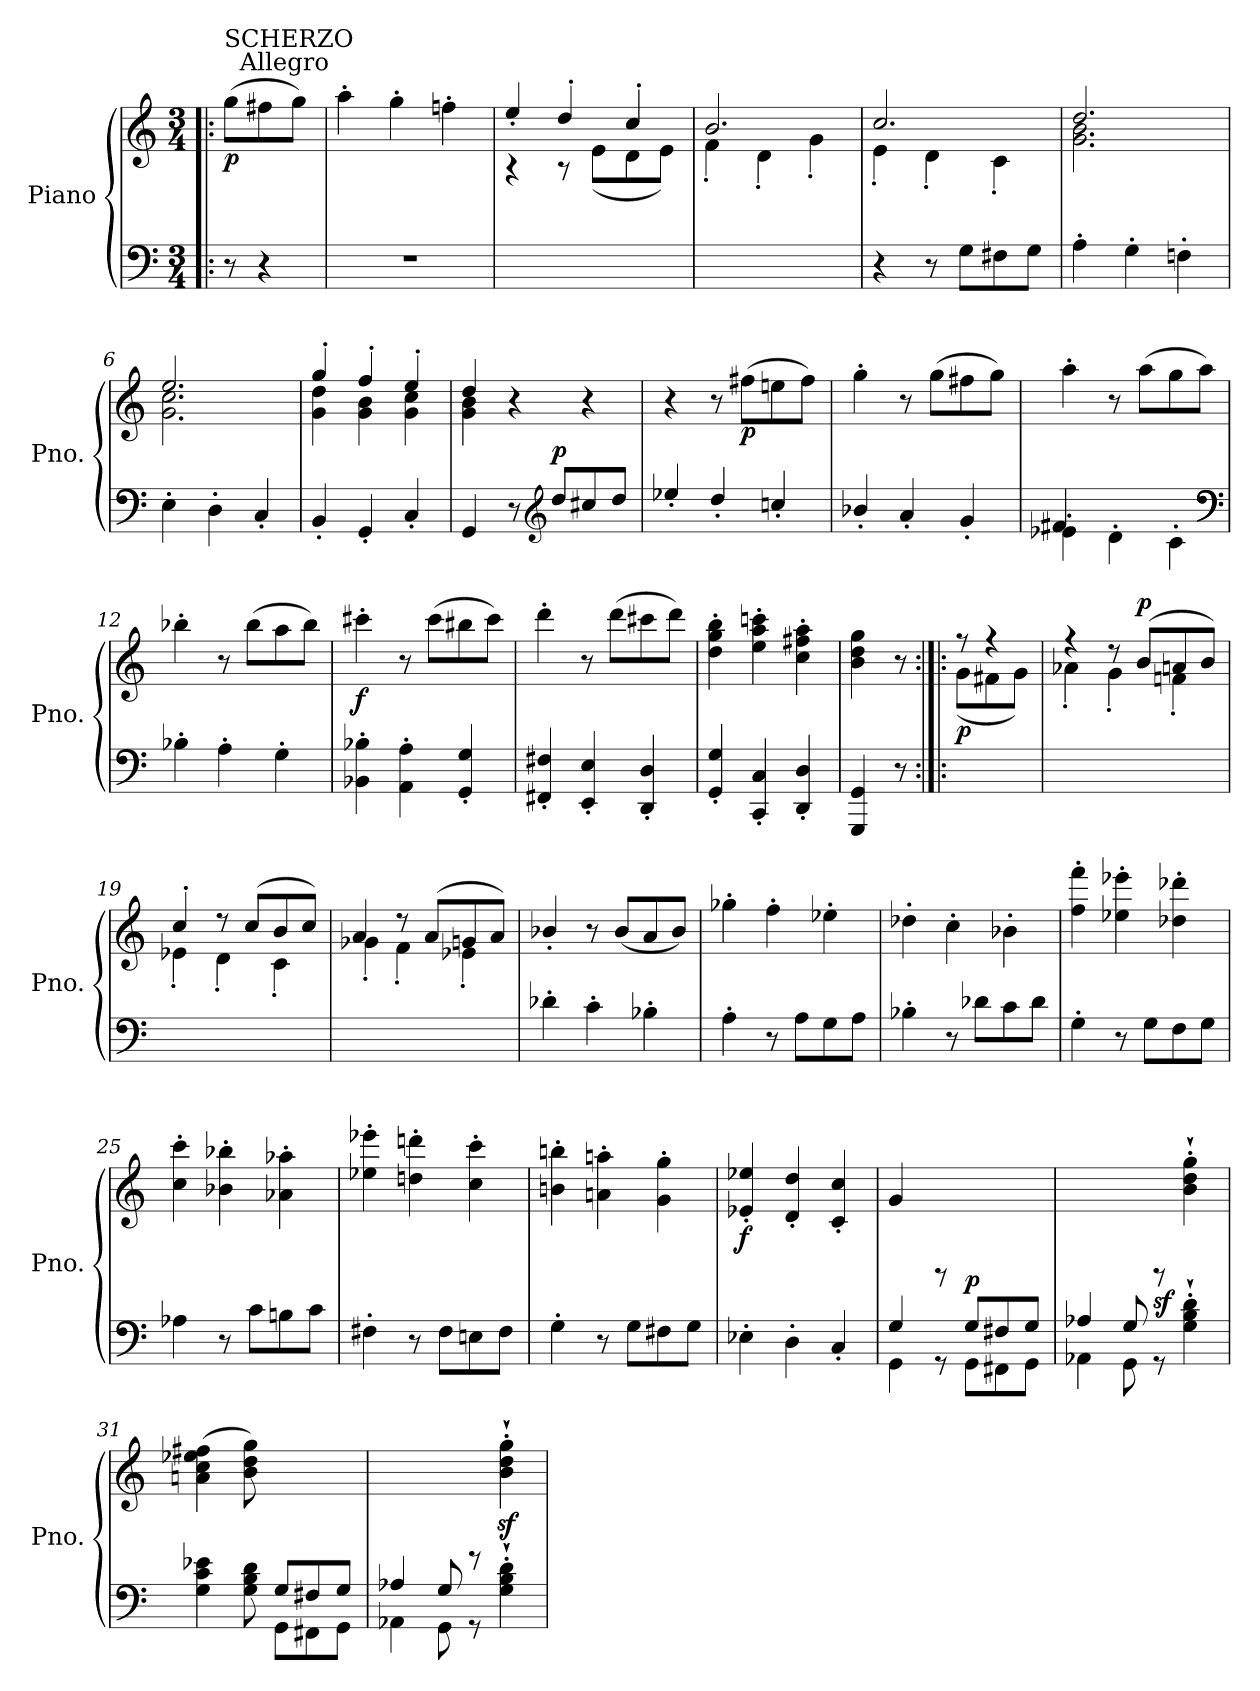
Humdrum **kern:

**kern	**kern	**dynam
*part1	*part1	*part1
*staff2	*staff1	*staff1/2
*I"Piano	*	*
*I'Pno.	*	*
*clefF4	*clefG2	*
*k[]	*k[]	*
*C:	*C:	*
*M3/4	*M3/4	*
=!|:	=!|:	=!|:
!	!LO:TX:a:t=SCHERZO\n    Allegro	!
!	!	!LO:DY:b
8r	(8gg\L	p
4r	8ff#X\	.
.	8gg\J)	.
=1	=1	=1
2.r	4aa'\	.
.	4gg'\	.
.	4ffn'\	.
=2	=2	=2
*	*^	*
4raa	4ee'/	4.ryy	.
8raa	4dd'/	.	.
4.ryy	.	(8e\L	.
.	4cc'/	8d\	.
.	.	8e\J)	.
=3	=3	=3	=3
2.ryy	2.b/	4f'\	.
.	.	4d'\	.
.	.	4g'\	.
=4	=4	=4	=4
4r	2.cc/	4e'\	.
8r	.	4d'\	.
8G\L	.	.	.
8F#X\	.	4c'\	.
8G\J	.	.	.
=5	=5	=5	=5
4A'\	2.dd/	2.g\ 2.b\	.
4G'\	.	.	.
4Fn'\	.	.	.
=6	=6	=6	=6
4E'\	2.ee/	2.g\ 2.cc\	.
4D'\	.	.	.
4C'/	.	.	.
=7	=7	=7	=7
4BB'/	4gg'/	4g\ 4dd\	.
4GG'/	4ff'/	4g\ 4b\	.
4C'/	4ee'/	4g\ 4cc\	.
!!LO:LB:g=z	!!
=8	=8	=8	=8
4GG/	4dd/	4g\ 4b\	.
8r	4r	2ryy	.
*clefG2	*	*	*
!	!	!	!LO:DY:a=2
8dd/L	.	.	p
8cc#X/	4r	.	.
8dd/J	.	.	.
*	*v	*v	*
=9	=9	=9
4ee-X'/	4r	.
4dd'/	8r	.
!	!	!LO:DY:b
.	(8ff#X\L	p
4ccn'/	8een\	.
.	8ff#\J)	.
=10	=10	=10
4b-X'/	4gg'\	.
4a'/	8r	.
.	(8gg\L	.
4g'/	8ff#X\	.
.	8gg\J)	.
=11	=11	=11
*^	*	*
4e-X'\	4f#X/	4aa'\	.
4d'\	2ryy	8r	.
.	.	(8aa\L	.
4c'\	.	8gg\	.
.	.	8aa\J)	.
*v	*v	*	*
*clefF4	*	*
=12	=12	=12
4B-X'\	4bb-X'\	.
4A'\	8r	.
.	(8bb-\L	.
4G'\	8aa\	.
.	8bb-\J)	.
=13	=13	=13
!	!	!LO:DY:b
4BB-X\' 4B-X\'	4ccc#X'\	f
4AA\' 4A\'	8r	.
.	(8ccc#\L	.
4GG/' 4G/'	8bb#X\	.
.	8ccc#\J)	.
!!LO:LB:g=z
=14	=14	=14
4FF#X/' 4F#X/'	4ddd'\	.
4EE/' 4E/'	8r	.
.	(8ddd\L	.
4DD/' 4D/'	8ccc#X\	.
.	8ddd\J)	.
=15	=15	=15
4GG/' 4G/'	4dd\' 4gg\' 4bb\'	.
4CC/' 4C/'	4ee\' 4aa\' 4cccn\'	.
4DD/' 4D/'	4cc\' 4ff#X\' 4aa\'	.
=16	=16	=16
4GGG/ 4GG/	4b\ 4dd\ 4gg\	.
8r	8r	.
=17:|!|:	=17:|!|:	=17:|!|:
*	*^	*
!	!	!	!LO:DY:b
4.ryy	8rff	(8g\L	p
.	4rff	8f#X\	.
.	.	8g\J)	.
=18	=18	=18	=18
2.ryy	4rff	4a-X'\	.
.	8rdd	4g'\	.
!	!	!	!LO:DY:a
.	(8b/L	.	p
.	8an/	4fn'\	.
.	8b/J)	.	.
=19	=19	=19	=19
2.ryy	4cc'/	4e-X'\	.
.	8rdd	4d'\	.
.	(8cc/L	.	.
.	8b/	4c'\	.
.	8cc/J)	.	.
=20	=20	=20	=20
2.ryy	4a/	4g-X'\	.
.	8rdd	4f'\	.
.	(8a/L	.	.
.	8gn/	4e-X'\	.
.	8a/J)	.	.
*	*v	*v	*
!!LO:LB:g=z
=21	=21	=21
4d-X'\	4b-X'/	.
4c'\	8r	.
.	(8b-/L	.
4B-X'\	8a/	.
.	8b-/J)	.
=22	=22	=22
4A'\	4gg-X'\	.
8r	4ff'\	.
8A\L	.	.
8G\	4ee-X'\	.
8A\J	.	.
=23	=23	=23
4B-X'\	4dd-X'\	.
8r	4cc'\	.
8d-X\L	.	.
8c\	4b-X'\	.
8d-\J	.	.
=24	=24	=24
4G'\	4ff\' 4fff\'	.
8r	4ee-X\' 4eee-X\'	.
8G\L	.	.
8F\	4dd-X\' 4ddd-X\'	.
8G\J	.	.
=25	=25	=25
4A-X\	4cc\' 4ccc\'	.
8r	4b-X\' 4bb-X\'	.
8c\L	.	.
8Bn\	4a-X\' 4aa-X\'	.
8c\J	.	.
=26	=26	=26
4F#X'\	4ee-X\' 4eee-X\'	.
8r	4ddn\' 4dddn\'	.
8F#\L	.	.
8En\	4cc\' 4ccc\'	.
8F#\J	.	.
!!LO:LB:g=z
=27	=27	=27
4G'\	4bn\' 4bbn\'	.
8r	4an\' 4aan\'	.
8G\L	.	.
8F#X\	4g\' 4gg\'	.
8G\J	.	.
=28	=28	=28
!	!	!LO:DY:b
4E-X'\	4e-X/' 4ee-X/'	f
4D'\	4d/' 4dd/'	.
4C'/	4c/' 4cc/'	.
=29	=29	=29
*^	*^	*
4G/	4GG\	4ryy	4g/	.
8ryy	8rGG	8rGG	4.ryy	.
!	!	!	!	!LO:DY:a=2
8G/L	8GG\L	4.ryy	.	p
8F#X/	8FF#X\	.	.	.
8G/J	8GG\J	.	8ryy	.
*	*	*v	*v	*
=30	=30	=30	=30
4A-X/	4AA-X\	4.ryy	.
8G/	8GG\	.	.
!	!	!	!LO:DY:b
4.ryy	8rGG	8rGG	sf
.	4G\`' 4B\`' 4d\`'	4b\`' 4dd\`' 4gg\`'	.
=31	=31	=31	=31
4.ryy	4G\ 4c\ 4e-X\	(4an\ 4cc\ 4ee-X\ 4ff#X\	.
.	8G\ 8B\ 8d\	8b\ 8dd\ 8gg\)	.
8G/L	8GG\L	4.ryy	.
8F#X/	8FF#X\	.	.
8G/J	8GG\J	.	.
=32	=32	=32	=32
4A-X/	4AA-X\	4.ryy	.
8G/	8GG\	.	.
4.ryy	8rGG	8rGG	.
.	4G\`' 4B\`' 4d\`'	4b\z<`' 4dd\z<`' 4gg\z<`'	.
*v	*v	*	*
=	=	=
*-	*-	*-
